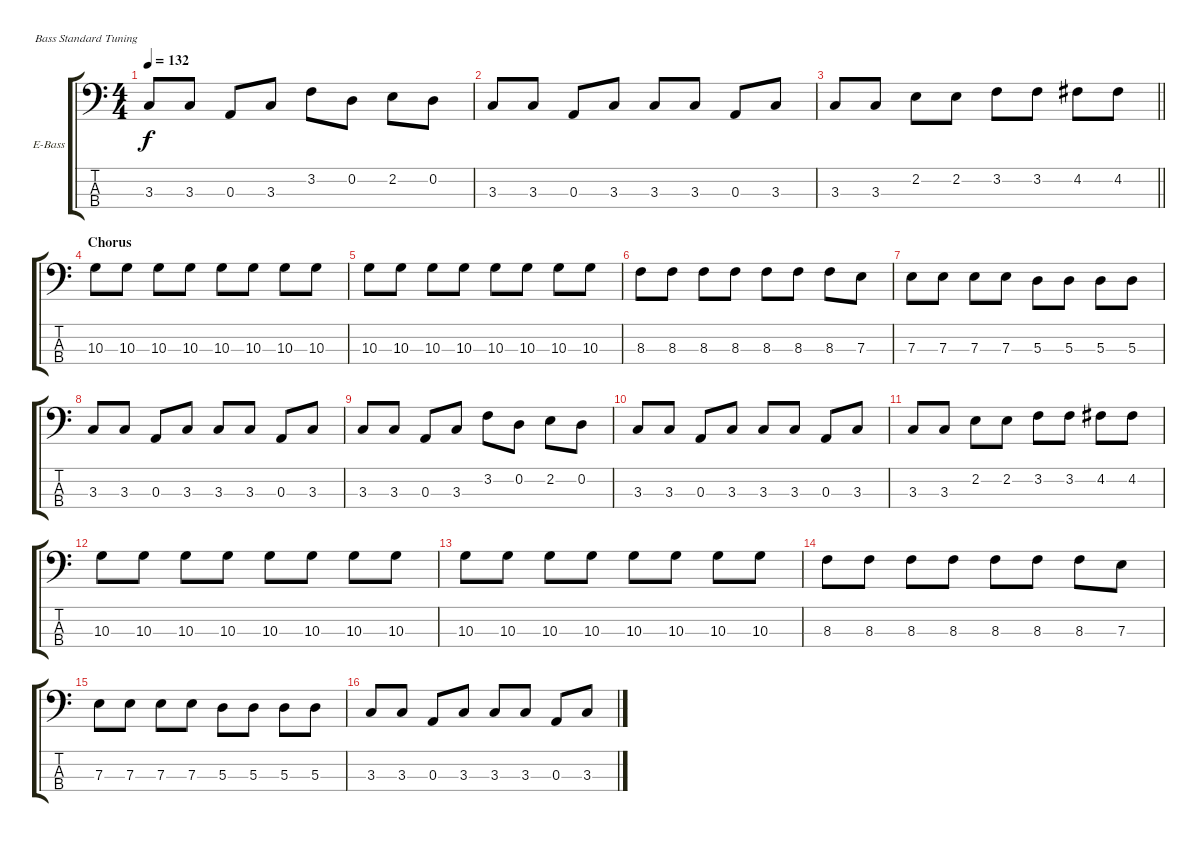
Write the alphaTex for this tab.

\bracketExtendMode groupsimilarinstruments
\firstSystemTrackNameOrientation horizontal
\otherSystemsTrackNameOrientation horizontal
\track ("Bass" "E-Bass") {instrument electricbasspick}
\staff {score tabs}
\tuning (G2 D2 A1 E1)
\ts (4 4)
\tempo 132
\clef f4
\ks c
3.3.8{dy f} 3.3.8 0.3.8 3.3.8 3.2.8 0.2.8 2.2.8 0.2.8 |
3.3.8 3.3.8 0.3.8 3.3.8 3.3.8 3.3.8 0.3.8 3.3.8 |
\barLineRight lightlight
3.3.8 3.3.8 2.2.8 2.2.8 3.2.8 3.2.8 4.2.8 4.2.8 |
\section ("" "Chorus")
10.3.8 10.3.8 10.3.8 10.3.8 10.3.8 10.3.8 10.3.8 10.3.8 |
10.3.8 10.3.8 10.3.8 10.3.8 10.3.8 10.3.8 10.3.8 10.3.8 |
8.3.8 8.3.8 8.3.8 8.3.8 8.3.8 8.3.8 8.3.8 7.3.8 |
7.3.8 7.3.8 7.3.8 7.3.8 5.3.8 5.3.8 5.3.8 5.3.8 |
3.3.8 3.3.8 0.3.8 3.3.8 3.3.8 3.3.8 0.3.8 3.3.8 |
3.3.8 3.3.8 0.3.8 3.3.8 3.2.8 0.2.8 2.2.8 0.2.8 |
3.3.8 3.3.8 0.3.8 3.3.8 3.3.8 3.3.8 0.3.8 3.3.8 |
3.3.8 3.3.8 2.2.8 2.2.8 3.2.8 3.2.8 4.2.8 4.2.8 |
10.3.8 10.3.8 10.3.8 10.3.8 10.3.8 10.3.8 10.3.8 10.3.8 |
10.3.8 10.3.8 10.3.8 10.3.8 10.3.8 10.3.8 10.3.8 10.3.8 |
8.3.8 8.3.8 8.3.8 8.3.8 8.3.8 8.3.8 8.3.8 7.3.8 |
7.3.8 7.3.8 7.3.8 7.3.8 5.3.8 5.3.8 5.3.8 5.3.8 |
3.3.8 3.3.8 0.3.8 3.3.8 3.3.8 3.3.8 0.3.8 3.3.8
